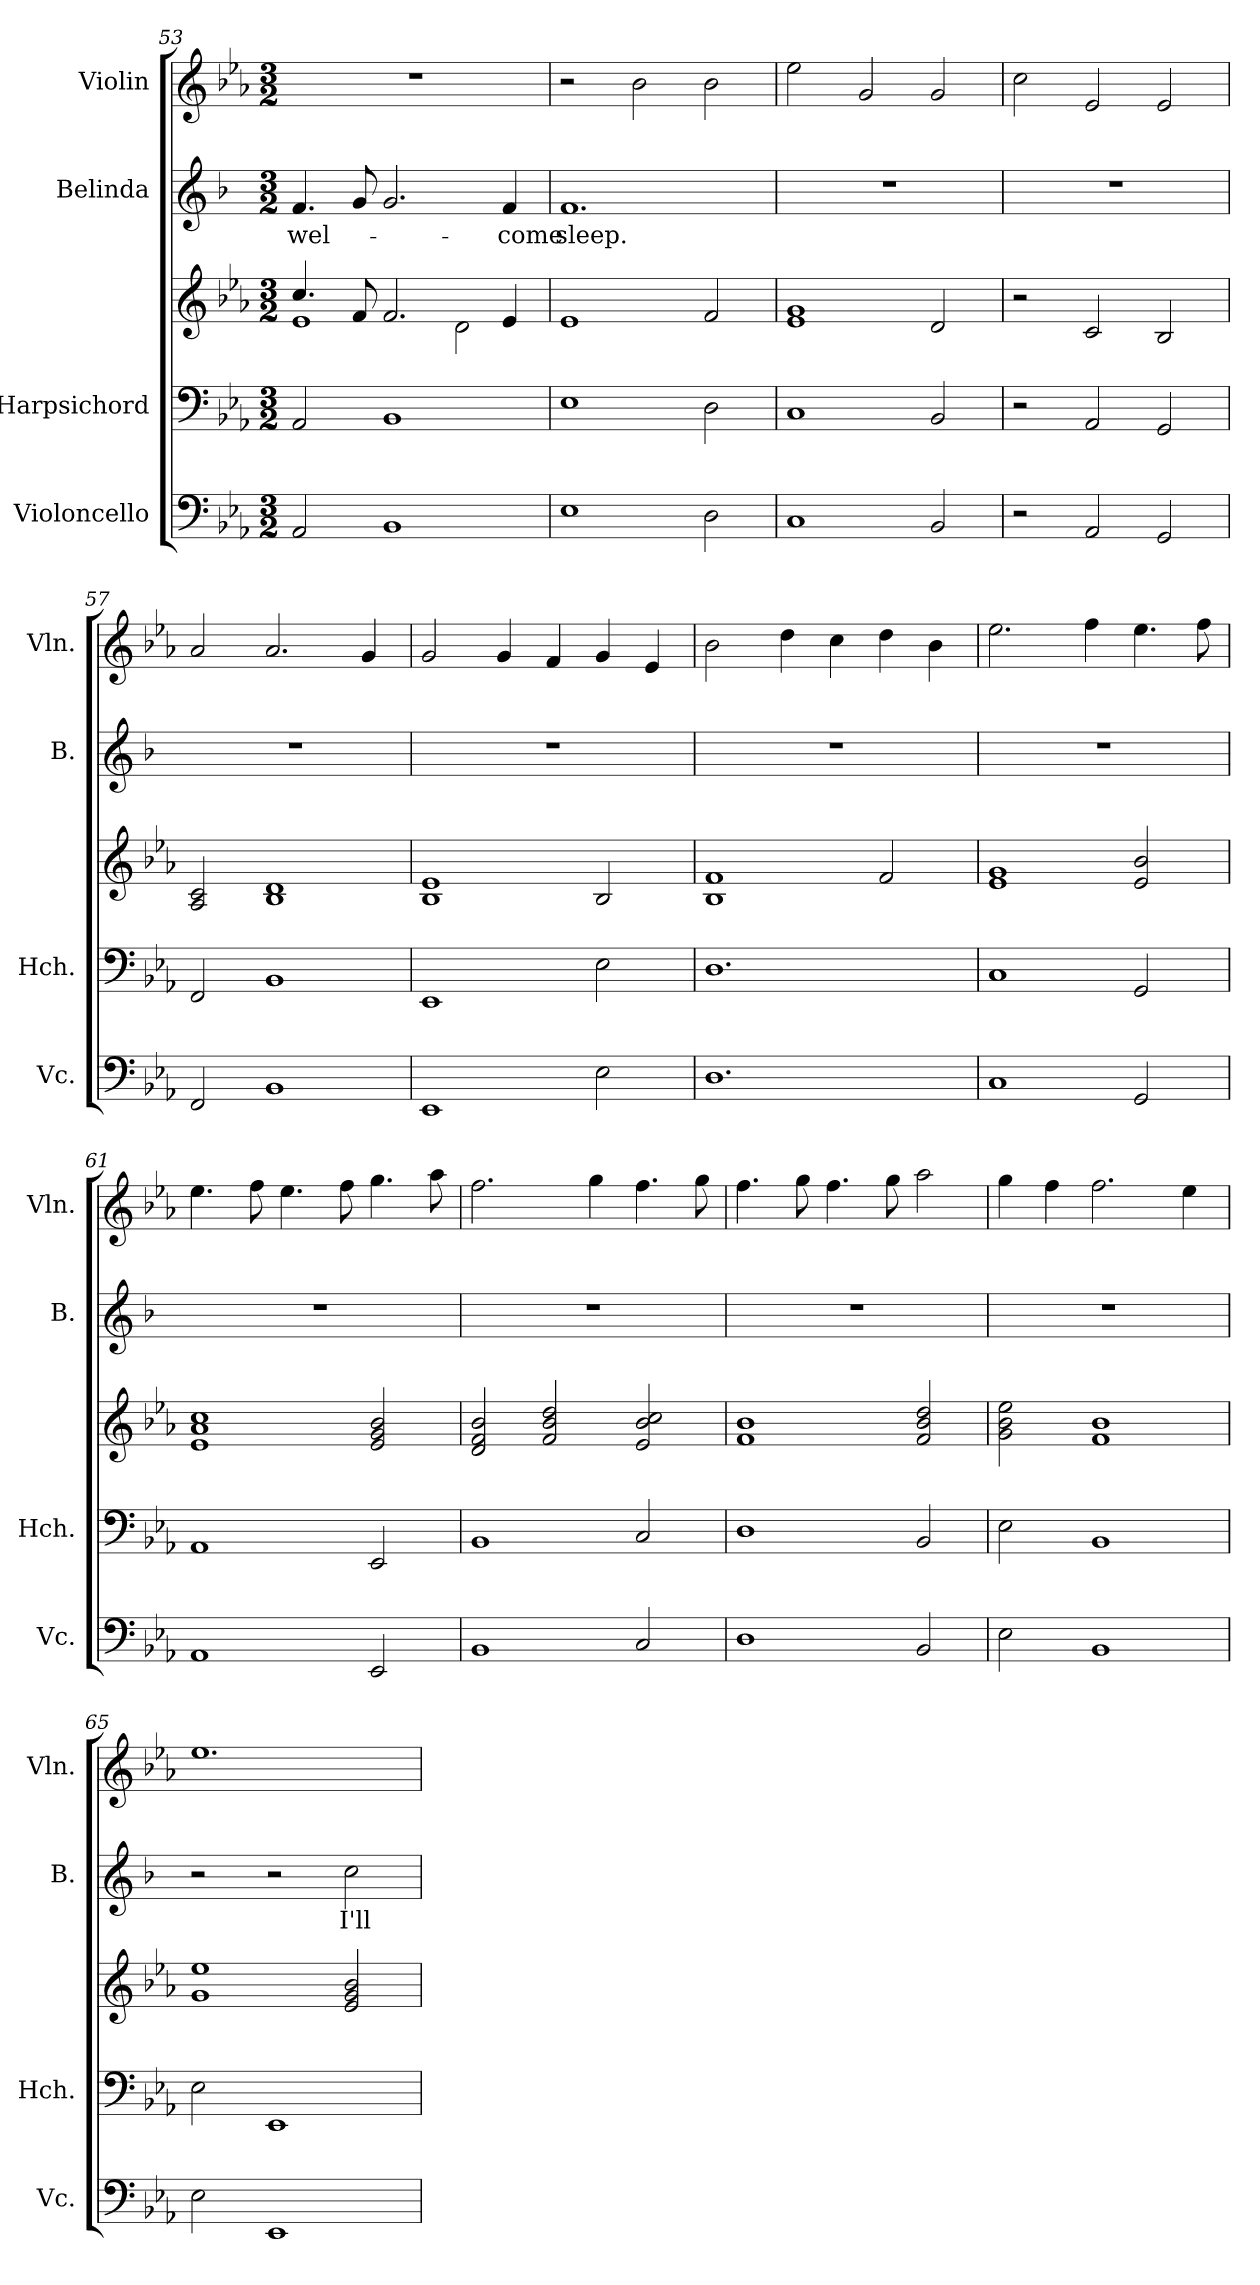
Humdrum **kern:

**kern	**kern	**kern	**kern	**text	**kern
*part4	*part3	*part3	*part2	*part2	*part1
*staff5	*staff4	*staff3	*staff2	*staff2	*staff1
*I"Violoncello	*I"Harpsichord	*	*I"Belinda	*	*I"Violin
*I'Vc.	*I'Hch.	*	*I'B.	*	*I'Vln.
*clefF4	*clefF4	*clefG2	*clefG2	*	*clefG2
*	*	*	*ITrd1c2	*	*
*k[b-e-a-]	*k[b-e-a-]	*k[b-e-a-]	*k[b-e-a-]	*	*k[b-e-a-]
*M3/2	*M3/2	*M3/2	*M3/2	*	*M3/2
=53	=53	=53	=53	=53	=53
*	*	*^	*	*	*
!	!	!	!	!	!LO:LY:b	!
2AA-/	2AA-/	4.cc/	1e-	4.e-/	-wel-	1.r
.	.	8f/	.	8f/	.	.
1BB-	1BB-	2.f/	.	2.f/	.	.
.	.	.	2d\	.	.	.
!	!	!	!	!	!LO:LY:b	!
.	.	4e-/	.	4e-/	-come	.
*	*	*v	*v	*	*	*
=54	=54	=54	=54	=54	=54
!	!	!	!	!LO:LY:b	!
1E-	1E-	1e-	1.e-	sleep.	2r
.	.	.	.	.	2b-\
2D\	2D\	2f/	.	.	2b-\
=55	=55	=55	=55	=55	=55
1C	1C	1e- 1g	1.r	.	2ee-\
.	.	.	.	.	2g/
2BB-/	2BB-/	2d/	.	.	2g/
!!LO:LB:g=z
=56	=56	=56	=56	=56	=56
2r	2r	2r	1.r	.	2cc\
2AA-/	2AA-/	2c/	.	.	2e-/
2GG/	2GG/	2B-/	.	.	2e-/
=57	=57	=57	=57	=57	=57
2FF/	2FF/	2A-/ 2c/	1.r	.	2a-/
1BB-	1BB-	1B- 1d	.	.	2.a-/
.	.	.	.	.	4g/
=58	=58	=58	=58	=58	=58
1EE-	1EE-	1B- 1e-	1.r	.	2g/
.	.	.	.	.	4g/
.	.	.	.	.	4f/
2E-\	2E-\	2B-/	.	.	4g/
.	.	.	.	.	4e-/
=59	=59	=59	=59	=59	=59
1.D	1.D	1B- 1f	1.r	.	2b-\
.	.	.	.	.	4dd\
.	.	.	.	.	4cc\
.	.	2f/	.	.	4dd\
.	.	.	.	.	4b-\
=60	=60	=60	=60	=60	=60
1C	1C	1e- 1g	1.r	.	2.ee-\
.	.	.	.	.	4ff\
2GG/	2GG/	2e-/ 2b-/	.	.	4.ee-\
.	.	.	.	.	8ff\
=61	=61	=61	=61	=61	=61
1AA-	1AA-	1e- 1a- 1cc	1.r	.	4.ee-\
.	.	.	.	.	8ff\
.	.	.	.	.	4.ee-\
.	.	.	.	.	8ff\
2EE-/	2EE-/	2e-/ 2g/ 2b-/	.	.	4.gg\
.	.	.	.	.	8aa-\
=62	=62	=62	=62	=62	=62
1BB-	1BB-	2d/ 2f/ 2b-/	1.r	.	2.ff\
.	.	2f/ 2b-/ 2dd/	.	.	.
.	.	.	.	.	4gg\
2C/	2C/	2e-/ 2b-/ 2cc/	.	.	4.ff\
.	.	.	.	.	8gg\
!!LO:PB:g=z
=63	=63	=63	=63	=63	=63
1D	1D	1f 1b-	1.r	.	4.ff\
.	.	.	.	.	8gg\
.	.	.	.	.	4.ff\
.	.	.	.	.	8gg\
2BB-/	2BB-/	2f/ 2b-/ 2dd/	.	.	2aa-\
=64	=64	=64	=64	=64	=64
2E-\	2E-\	2g\ 2b-\ 2ee-\	1.r	.	4gg\
.	.	.	.	.	4ff\
1BB-	1BB-	1f 1b-	.	.	2.ff\
.	.	.	.	.	4ee-\
=65	=65	=65	=65	=65	=65
2E-\	2E-\	1g 1ee-	2r	.	1.ee-
1EE-	1EE-	.	2r	.	.
!	!	!	!	!LO:LY:b	!
.	.	2e-/ 2g/ 2b-/	2b-\	I'll	.
=	=	=	=	=	=
*-	*-	*-	*-	*-	*-
